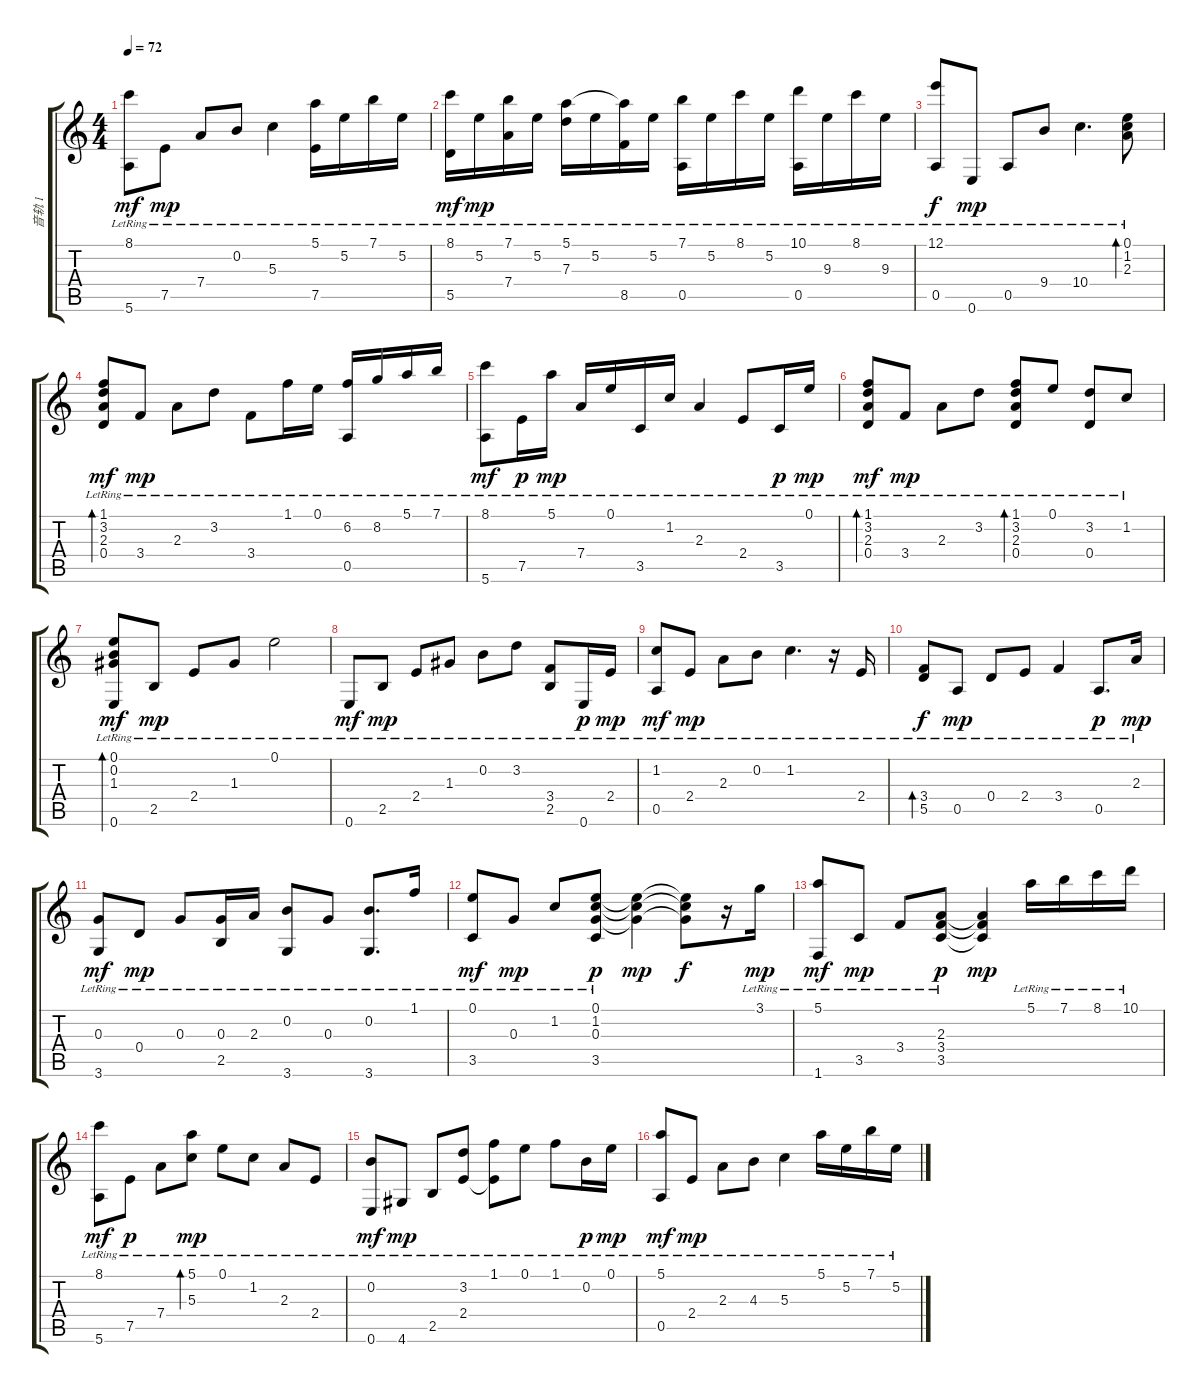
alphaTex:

\track ("音轨 1" "音轨 1") {instrument acousticguitarsteel}
\staff {score tabs}
\tuning (E4 B3 G3 D3 A2 E2) {hide}
\ts (4 4)
\tempo 72
\clef g2
\ks c
(8.1{lr} 5.6{lr}).8{dy mf} 7.5{lr}.8{dy mp} 7.4{lr}.8 0.2{lr}.8 5.3{lr}.4 (5.1{lr} 7.5{lr}).16 5.2{lr}.16 7.1{lr}.16 5.2{lr}.16 |
(8.1{lr} 5.5{lr}).16{dy mf} 5.2{lr}.16{dy mp} (7.1{lr} 7.4{lr}).16 5.2{lr}.16 (5.1{lr} 7.3{lr}).16 5.2{lr}.16 (5.1{t} 8.5{lr}).16 5.2{lr}.16 (7.1{lr} 0.5{lr}).16 5.2{lr}.16 8.1{lr}.16 5.2{lr}.16 (10.1{lr} 0.5{lr}).16 9.3{lr}.16 8.1{lr}.16 9.3{lr}.16 |
(12.1{lr} 0.5{lr}).8{dy f} 0.6{lr}.8{dy mp} 0.5{lr}.8 9.4{lr}.8 10.4{lr}.4{d} (0.1{lr} 1.2{lr} 2.3{lr}).8{bd 120} |
(1.1{lr} 3.2{lr} 2.3{lr} 0.4{lr}).8{bd 120 dy mf} 3.4{lr}.8{dy mp} 2.3{lr}.8 3.2{lr}.8 3.4{lr}.8 1.1{lr}.16 0.1{lr}.16 (6.2{lr} 0.5{lr}).16 8.2{lr}.16 5.1{lr}.16 7.1{lr}.16 |
(8.1{lr} 5.6{lr}).8{dy mf} 7.5{lr}.16{dy p} 5.1{lr}.16{dy mp} 7.4{lr}.16 0.1{lr}.16 3.5{lr}.16 1.2{lr}.16 2.3{lr}.4 2.4{lr}.8 3.5{lr}.16{dy p} 0.1{lr}.16{dy mp} |
(1.1{lr} 3.2{lr} 2.3{lr} 0.4{lr}).8{bd 120 dy mf} 3.4{lr}.8{dy mp} 2.3{lr}.8 3.2{lr}.8 (1.1{lr} 3.2{lr} 2.3{lr} 0.4{lr}).8{bd 120} 0.1{lr}.8 (3.2{lr} 0.4{lr}).8 1.2{lr}.8 |
(0.1{lr} 0.2{lr} 1.3{lr} 0.6{lr}).8{bd 120 dy mf} 2.5{lr}.8{dy mp} 2.4{lr}.8 1.3{lr}.8 0.1{lr}.2 |
0.6{lr}.8{dy mf} 2.5{lr}.8{dy mp} 2.4{lr}.8 1.3{lr}.8 0.2{lr}.8 3.2{lr}.8 (3.4{lr} 2.5{lr}).8 0.6{lr}.16{dy p} 2.4{lr}.16{dy mp} |
(1.2{lr} 0.5{lr}).8{dy mf} 2.4{lr}.8{dy mp} 2.3{lr}.8{beam Down} 0.2{lr}.8{beam Down} 1.2{lr}.4{d} r.16 2.4{lr}.16 |
(3.4{lr} 5.5).8{bd 120 dy f} 0.5{lr}.8{dy mp} 0.4{lr}.8 2.4{lr}.8 3.4{lr}.4 0.5{lr}.8{d dy p} 2.3{lr}.16{dy mp} |
(0.3{lr} 3.6{lr}).8{dy mf} 0.4{lr}.8{dy mp} 0.3{lr}.8 (0.3{lr} 2.5{lr}).16 2.3{lr}.16 (0.2{lr} 3.6{lr}).8 0.3{lr}.8 (0.2{lr} 3.6{lr}).8{d} 1.1{lr}.16 |
(0.1{lr} 3.5{lr}).8{dy mf} 0.3{lr}.8{dy mp} 1.2{lr}.8 (0.1{lr} 1.2{lr} 0.3{lr} 3.5{lr}).8{dy p} (0.1{t} 1.2{t} 0.3{t}).4{dy mp} (0.1{t} 1.2{t} 0.3{t}).8{dy f beam Down} r.16 3.1{lr}.16{dy mp beam Up} |
(5.1{lr} 1.6{lr}).8{dy mf} 3.5{lr}.8{dy mp} 3.4{lr}.8 (2.3{lr} 3.4{lr} 3.5{lr}).8{dy p} (2.3{t} 3.4{t} 3.5{t}).4{dy mp} 5.1{lr}.16 7.1{lr}.16 8.1{lr}.16 10.1{lr}.16 |
(8.1{lr} 5.6{lr}).8{dy mf} 7.5{lr}.8{dy p} 7.4{lr}.8 (5.1{lr} 5.3{lr}).8{bd 120 dy mp} 0.1{lr}.8 1.2{lr}.8 2.3{lr}.8 2.4{lr}.8 |
(0.2{lr} 0.6{lr}).8{dy mf} 4.6{lr}.8{dy mp} 2.5{lr}.8 (3.2{lr} 2.4{lr}).8 (1.1{lr} 2.4{t}).8 0.1{lr}.8 1.1{lr}.8 0.2{lr}.16{dy p} 0.1{lr}.16{dy mp} |
(5.1{lr} 0.5{lr}).8{dy mf} 2.4{lr}.8{dy mp} 2.3{lr}.8{beam Down} 4.3{lr}.8{beam Down} 5.3{lr}.4 5.1{lr}.16 5.2{lr}.16 7.1{lr}.16 5.2{lr}.16
